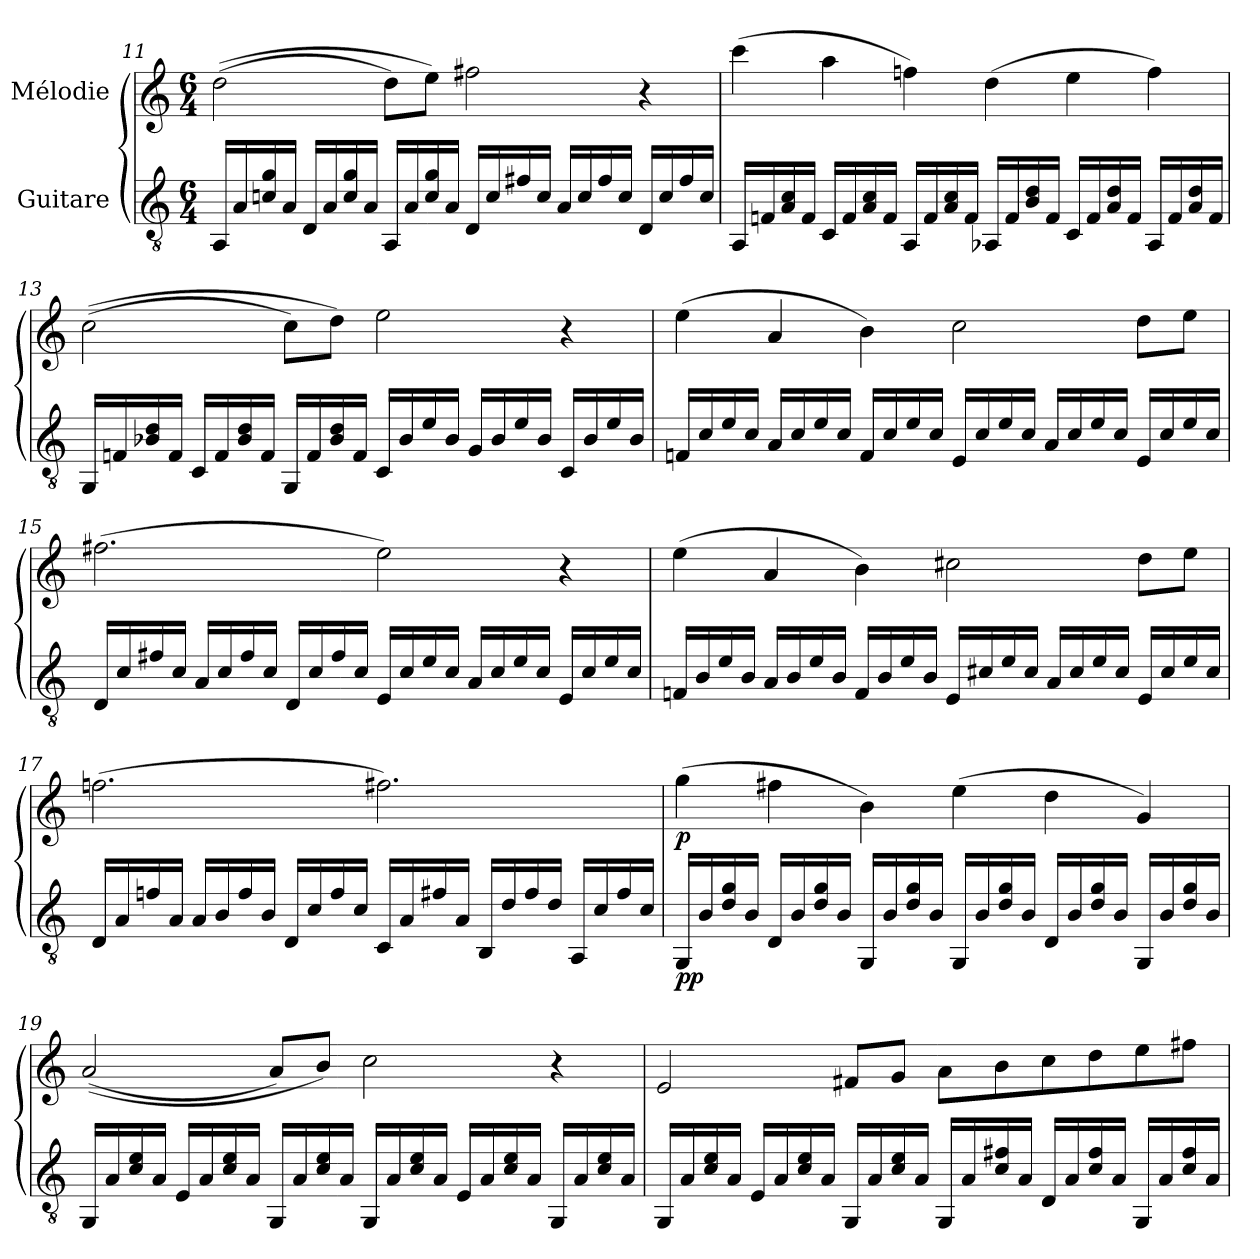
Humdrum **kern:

**kern	**dynam	**kern	**dynam
*part2	*part2	*part1	*part1
*staff2	*staff2	*staff1	*staff1
*I"Guitare	*	*I"Mélodie	*
*clefGv2	*	*clefG2	*
*M6/4	*	*M6/4	*
=11	=11	=11	=11
16AA/LL	.	(>(>2dd	.
16A/	.	.	.
16cn/ 16g/	.	.	.
16A/JJ	.	.	.
16D/LL	.	.	.
16A/	.	.	.
16c/ 16g/	.	.	.
16A/JJ	.	.	.
16AA/LL	.	8ddL)	.
16A/	.	.	.
16c/ 16g/	.	8eeJ)	.
16A/JJ	.	.	.
16D/LL	.	2ff#	.
16c/	.	.	.
16f#/	.	.	.
16c/JJ	.	.	.
16A/LL	.	.	.
16c/	.	.	.
16f#/	.	.	.
16c/JJ	.	.	.
16D/LL	.	4r	.
16c/	.	.	.
16f#/	.	.	.
16c/JJ	.	.	.
=12	=12	=12	=12
16AALL	.	(>4ccc	.
16Fn	.	.	.
16A 16c	.	.	.
16FJJ	.	.	.
16CLL	.	4aa	.
16F	.	.	.
16A 16c	.	.	.
16FJJ	.	.	.
16AALL	.	4ffn)	.
16F	.	.	.
16A 16c	.	.	.
16FJJ	.	.	.
16AA-LL	.	(>4dd	.
16F	.	.	.
16B 16d	.	.	.
16FJJ	.	.	.
16CLL	.	4ee	.
16F	.	.	.
16A 16d	.	.	.
16FJJ	.	.	.
16AA-LL	.	4ff)	.
16F	.	.	.
16A 16d	.	.	.
16FJJ	.	.	.
!!LO:LB:g=z
=13	=13	=13	=13
16GG/LL	.	(>(>2cc	.
16Fn/	.	.	.
16B-/ 16d/	.	.	.
16F/JJ	.	.	.
16C/LL	.	.	.
16F/	.	.	.
16B-/ 16d/	.	.	.
16F/JJ	.	.	.
16GG/LL	.	8ccL)	.
16F/	.	.	.
16B-/ 16d/	.	8ddJ)	.
16F/JJ	.	.	.
16C/LL	.	2ee	.
16B-/	.	.	.
16e/	.	.	.
16B-/JJ	.	.	.
16G/LL	.	.	.
16B-/	.	.	.
16e/	.	.	.
16B-/JJ	.	.	.
16C/LL	.	4r	.
16B-/	.	.	.
16e/	.	.	.
16B-/JJ	.	.	.
=14	=14	=14	=14
16Fn/LL	.	(>4ee	.
16c/	.	.	.
16e/	.	.	.
16c/JJ	.	.	.
16A/LL	.	4a	.
16c/	.	.	.
16e/	.	.	.
16c/JJ	.	.	.
16F/LL	.	4b)	.
16c/	.	.	.
16e/	.	.	.
16c/JJ	.	.	.
16E/LL	.	2cc	.
16c/	.	.	.
16e/	.	.	.
16c/JJ	.	.	.
16A/LL	.	.	.
16c/	.	.	.
16e/	.	.	.
16c/JJ	.	.	.
16E/LL	.	8ddL	.
16c/	.	.	.
16e/	.	8eeJ	.
16c/JJ	.	.	.
=15	=15	=15	=15
16D/LL	.	(>2.ff#	.
16c/	.	.	.
16f#/	.	.	.
16c/JJ	.	.	.
16A/LL	.	.	.
16c/	.	.	.
16f#/	.	.	.
16c/JJ	.	.	.
16D/LL	.	.	.
16c/	.	.	.
16f#/	.	.	.
16c/JJ	.	.	.
16E/LL	.	2ee)	.
16c/	.	.	.
16e/	.	.	.
16c/JJ	.	.	.
16A/LL	.	.	.
16c/	.	.	.
16e/	.	.	.
16c/JJ	.	.	.
16E/LL	.	4r	.
16c/	.	.	.
16e/	.	.	.
16c/JJ	.	.	.
!!LO:LB:g=z
=16	=16	=16	=16
16Fn/LL	.	(>4ee	.
16B/	.	.	.
16e/	.	.	.
16B/JJ	.	.	.
16A/LL	.	4a	.
16B/	.	.	.
16e/	.	.	.
16B/JJ	.	.	.
16F/LL	.	4b)	.
16B/	.	.	.
16e/	.	.	.
16B/JJ	.	.	.
16E/LL	.	2cc#	.
16c#/	.	.	.
16e/	.	.	.
16c#/JJ	.	.	.
16A/LL	.	.	.
16c#/	.	.	.
16e/	.	.	.
16c#/JJ	.	.	.
16E/LL	.	8ddL	.
16c#/	.	.	.
16e/	.	8eeJ	.
16c#/JJ	.	.	.
=17	=17	=17	=17
16D/LL	.	(>2.ffn	.
16A/	.	.	.
16fn/	.	.	.
16A/JJ	.	.	.
16A/LL	.	.	.
16B/	.	.	.
16f/	.	.	.
16B/JJ	.	.	.
16D/LL	.	.	.
16c/	.	.	.
16f/	.	.	.
16c/JJ	.	.	.
16C/LL	.	2.ff#)	.
16A/	.	.	.
16f#/	.	.	.
16A/JJ	.	.	.
16BB/LL	.	.	.
16d/	.	.	.
16f#/	.	.	.
16d/JJ	.	.	.
16AA/LL	.	.	.
16c/	.	.	.
16f#/	.	.	.
16c/JJ	.	.	.
=18	=18	=18	=18
!	!LO:DY:b	!	!LO:DY:b
16GG/LL	pp	(>4gg	p
16B/	.	.	.
16d/ 16g/	.	.	.
16B/JJ	.	.	.
16D/LL	.	4ff#	.
16B/	.	.	.
16d/ 16g/	.	.	.
16B/JJ	.	.	.
16GG/LL	.	4b)	.
16B/	.	.	.
16d/ 16g/	.	.	.
16B/JJ	.	.	.
16GG/LL	.	(>4ee	.
16B/	.	.	.
16d/ 16g/	.	.	.
16B/JJ	.	.	.
16D/LL	.	4dd	.
16B/	.	.	.
16d/ 16g/	.	.	.
16B/JJ	.	.	.
16GG/LL	.	4g)	.
16B/	.	.	.
16d/ 16g/	.	.	.
16B/JJ	.	.	.
!!LO:LB:g=z
=19	=19	=19	=19
16GG/LL	.	(<(<2a	.
16A/	.	.	.
16c/ 16e/	.	.	.
16A/JJ	.	.	.
16E/LL	.	.	.
16A/	.	.	.
16c/ 16e/	.	.	.
16A/JJ	.	.	.
16GG/LL	.	8aL)	.
16A/	.	.	.
16c/ 16e/	.	8bJ)	.
16A/JJ	.	.	.
16GG/LL	.	2cc	.
16A/	.	.	.
16c/ 16e/	.	.	.
16A/JJ	.	.	.
16E/LL	.	.	.
16A/	.	.	.
16c/ 16e/	.	.	.
16A/JJ	.	.	.
16GG/LL	.	4r	.
16A/	.	.	.
16c/ 16e/	.	.	.
16A/JJ	.	.	.
=20	=20	=20	=20
16GG/LL	.	2e	.
16A/	.	.	.
16c/ 16e/	.	.	.
16A/JJ	.	.	.
16E/LL	.	.	.
16A/	.	.	.
16c/ 16e/	.	.	.
16A/JJ	.	.	.
16GG/LL	.	8f#L	.
16A/	.	.	.
16c/ 16e/	.	8gJ	.
16A/JJ	.	.	.
16GG/LL	.	8aL	.
16A/	.	.	.
16c/ 16f#/	.	8b	.
16A/JJ	.	.	.
16D/LL	.	8cc	.
16A/	.	.	.
16c/ 16f#/	.	8dd	.
16A/JJ	.	.	.
16GG/LL	.	8ee	.
16A/	.	.	.
16c/ 16f#/	.	8ff#J	.
16A/JJ	.	.	.
=	=	=	=
*-	*-	*-	*-
